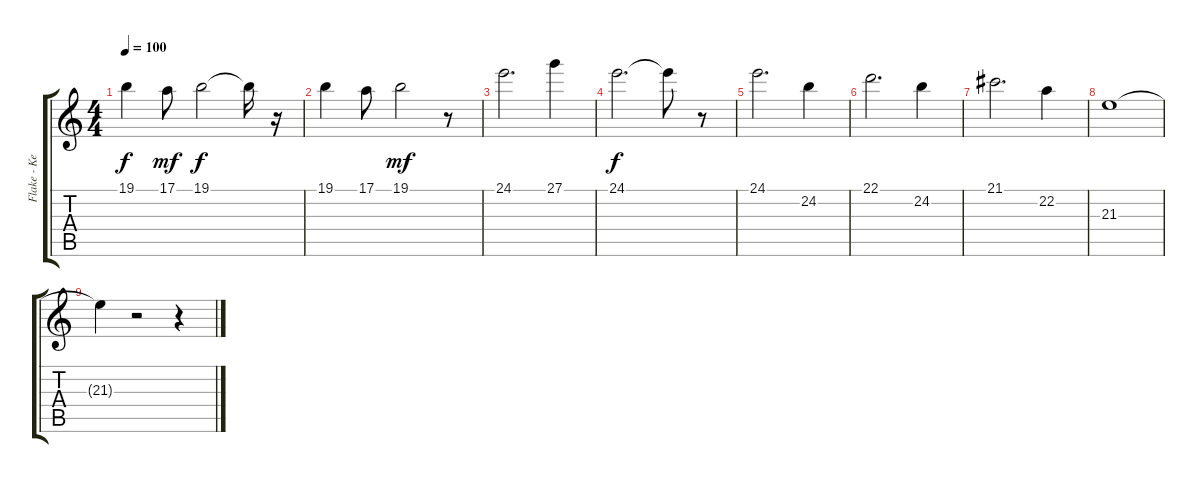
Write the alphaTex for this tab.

\track ("Flake - Keys" "Flake - Ke") {instrument whistle}
\staff {score tabs}
\tuning (E4 B3 G3 D3 A2 E2) {hide}
\ts (4 4)
\tempo 100
\clef g2
\ks c
19.1.4{dy f} 17.1.8{dy mf} 19.1.2{dy f} 19.1{t}.16 r.16 |
19.1.4 17.1.8 19.1.2{dy mf} r.8 |
24.1.2{d} 27.1.4 |
24.1.2{d dy f} 24.1{t}.8 r.8 |
24.1.2{d} 24.2.4 |
22.1.2{d} 24.2.4 |
21.1.2{d} 22.2.4 |
21.3.1 |
21.3{t}.4 r.2 r.4
